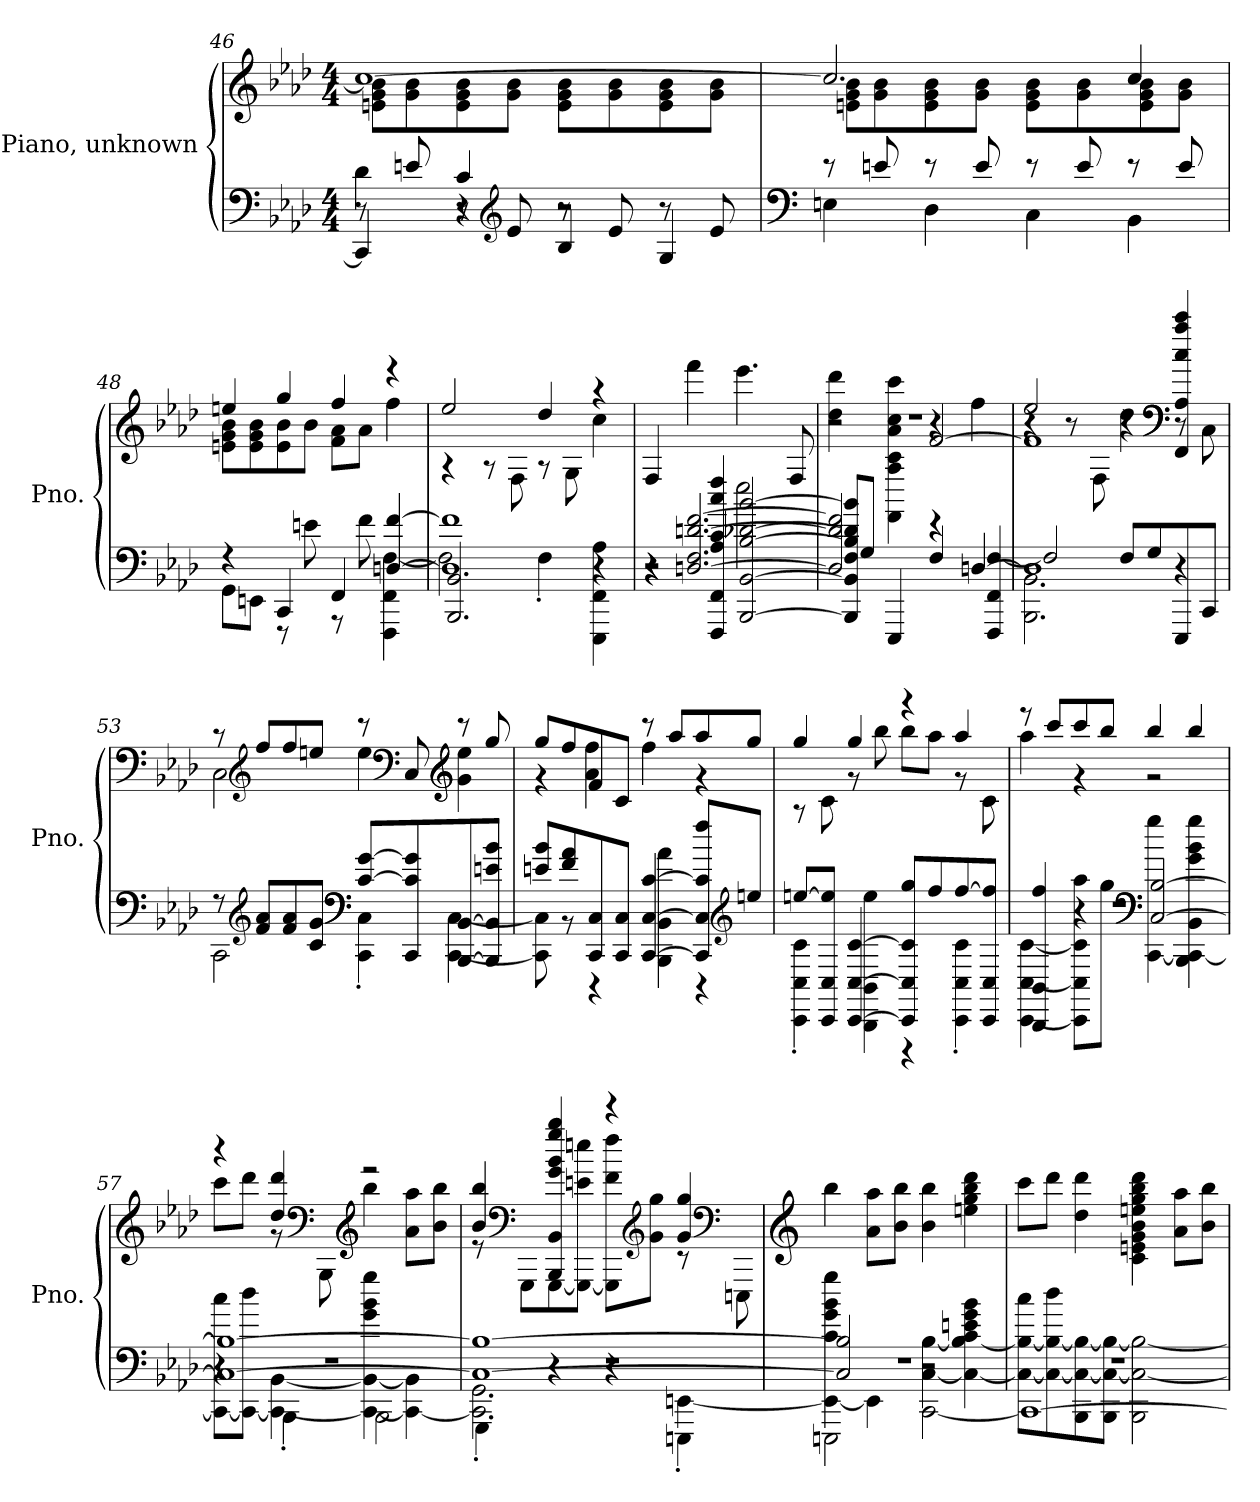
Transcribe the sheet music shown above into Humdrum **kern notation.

**kern	**kern
*part1	*part1
*staff2	*staff1
*I"Piano, unknown	*
*I'Pno.	*
!!LO:LB:g=z
*clefF4	*clefG2
*k[b-e-a-d-]	*k[b-e-a-d-]
*M4/4	*M4/4
=46	=46
*^	*^
*	*^	*	*
8r	4d-\	4CC/]	1cc_	8en\ 8g\ 8b-\L
8en/	.	.	.	8g\ 8b-\
8r	4r	4c/	.	8e\ 8g\ 8b-\
*clefG2	*	*	*	*
8e/	.	.	.	8g\ 8b-\J
8r	2r	4B-/	.	8e\ 8g\ 8b-\L
8e/	.	.	.	8g\ 8b-\
8r	.	4G/	.	8e\ 8g\ 8b-\
8e/	.	.	.	8g\ 8b-\J
*v	*v	*v	*	*
=47	=47	=47
*clefF4	*	*
*^	*	*
8r	4En\	2.cc/]	8en\ 8g\ 8b-\L
8en/	.	.	8g\ 8b-\
8r	4D-\	.	8e\ 8g\ 8b-\
8e/	.	.	8g\ 8b-\J
8r	4C\	.	8e\ 8g\ 8b-\L
8e/	.	.	8g\ 8b-\
8r	4BB-\	4cc/	8e\ 8g\ 8b-\
8e/	.	.	8g\ 8b-\J
=48	=48	=48	=48
4r	8GG\L	4een/	8en\ 8g\ 8b-\L
.	8EEn\J	.	8e\ 8g\ 8b-\
4CC/	8r	4gg/	8e\ 8b-\
.	8en\	.	8b-\J
4FF/	8r	4ff/	8f\ 8a-\L
.	8f\	.	8a-\J
[4Dn/ [4f/	4FFF\ 4FF\ [4F\	4r	4ff\
!!LO:LB:g=z	!!
=49	=49	=49	=49
*	*^	*	*
1D] 1f]	2F\]	2.BBB-/ 2.BB-/	2ee-/	4r
.	.	.	.	8r
.	.	.	.	8F\
.	4F'\	.	4dd-/	8r
.	.	.	.	8G\
.	4EEE-\ 4FF\ 4A-\	4r	4r	4cc\
*	*	*	*v	*v
=50	=50	=50	=50
4r	2r	4r	4F/
[2.Dn/ 2.F/ [2.dn/ [2.f/	.	4FFF/ 4FF/ 4A-/ 4c/ 4cc/ 4ff/	4fff\
.	2ee-\	[2BBB-/ [2BB-/ [2B-/ [2d-X/ [2b-/	4.eee-\
.	.	.	8F/
*	*v	*v	*
=51	=51	=51
*	*	*^
*	*	*	*^
2D/] 2d/] 2f/]	8BBB-/] 8BB-/] 8F/ 8B-/] 8d-/] 8b-/]L	1r	4dd-\ 4ddd-\	2r
.	8G/J	.	.	.
.	4EEE-/	.	4FF\ 4A-\ 4c\ 4a-\ 4cc\ 4ccc\	.
4r	4F/	.	4r	[2f/
[4Dn/	4FFF/ 4FF/ [4F/	.	4ff\	.
=52	=52	=52	=52	=52
*	*^	*	*	*
1D]	2.BBB-\ 2.BB-\	2F/]	2ee-/	4r	1f]
.	.	.	.	8r	.
.	.	.	.	8F\	.
.	.	8F/L	4r	4dd-\	.
.	.	8G/	.	.	.
*	*	*	*clefF4	*	*
.	4r	8EEE-/	4FF/ 4A-/ 4cc/ 4aa-/ 4ccc/	8r	.
.	.	8CC/J	.	8C\	.
*	*v	*v	*	*	*
*	*	*	*v	*v
!!LO:LB:g=z
=53	=53	=53	=53
8r	2CC\	8r	2C\
*clefG2	*	*clefG2	*
8f/ 8a-/L	.	8ff/L	.
8f/ 8a-/	.	8ff/	.
8c/ 8g/J	.	8een/J	.
*clefF4	*	*	*
[8c/ [8g/L	4CC\' 4C\'	8r	4ee\
*	*	*clefF4	*
8CC/ 8c/] 8g/]	.	8C/	.
*	*	*clefG2	*
[8BBB-/ [8BB-/	[4CC\ [4C\	8r	4g\ 4ee\
8BBB-/] 8BB-/] 8en/ 8b-/J	.	8gg/	.
=54	=54	=54	=54
8en/ 8b-/L	8CC\] 8C\]	8gg/L	4r
8f/ 8a-/	8r	8ff/	.
8CC/ 8C/	4r	8f/	4a-\ 4ff\
8CC/ 8C/J	.	8c/J	.
[4CC/ [4C/ [4c/	4BBB-\ 4BB-\ 4a-\	8r	4ff\
.	.	8aa-/L	.
8CC/] 8C/] 8c/] 8ff/L	4r	8aa-/	4r
*clefG2	*	*	*
8een/J	.	8gg/J	.
=55	=55	=55	=55
[8een/L	4CC\' 4C\' 4c\'	4gg/	8r
8CC/ 8C/ 8ee/]J	.	.	8c\
[4CC/ [4C/ [4c/	4BBB-\ 4BB-\ 4ee\	4gg/	8r
.	.	.	8bb-\
8CC/] 8C/] 8c/] 8gg/L	4r	4r	8bb-\L
8ff/	.	.	8aa-\J
[8ff/	4CC\' 4C\' 4c\'	4aa-/	8r
8CC/ 8C/ 8ff/]J	.	.	8c\
!!LO:LB:g=z	!!
=56	=56	=56	=56
*	*^	*	*
1r	[4CC\ [4C\ [4c\	4BBB-/ 4BB-/ 4ff/	8r	4aa-\
.	.	.	8ccc/L	.
.	8CC\] 8C\] 8c\] 8aa-\L	4r	8ccc/	4r
.	8gg\J	.	8bb-/J	.
*clefF4	*	*	*	*
.	[4CC\ 4gg\	[2C/ [2B-/	4bb-/	2r
.	4BBB-\ 4CC\_ 4BB-\ 4g\ 4b-\ 4gg\	.	4bb-/	.
=57	=57	=57	=57	=57
*	*	*^	*	*
1r	8CC\_ 8cc\L	1C_ 1B-_	4r	4r	8ccc\L
.	8CC\_ 8dd-\J	.	.	.	8ddd-\J
.	4CC\_ [4BB-\	.	4BBB-'\	4dd-/ 4ddd-/	8r
*	*	*	*	*clefF4	*
.	.	.	.	.	8BBB-\
*	*	*	*	*clefG2	*
.	4CC\_ 4BB-\_ 4g\ 4b-\ 4gg\	.	2BBB-\	2r	4bb-\
.	4CC\_ 4BB-\]	.	.	.	8a-\ 8aa-\L
.	.	.	.	.	8b-\ 8bb-\J
=58	=58	=58	=58	=58	=58
1r	2.CC\] 2.GG\	1C_ 1B-_	4GGG'\	4b-/ 4bb-/	8r
*	*	*	*	*clefF4	*
.	.	.	.	.	8GGG\L
.	.	.	4r	4BBB-/ 4BB-/ 4g/ 4b-/ 4gg/ 4bb-/	[8GGG\
.	.	.	.	.	8GGG\_ 8en\ 8een\J
.	.	.	4r	4r	8GGG\] 8f\ 8ff\L
*	*	*	*	*clefG2	*
.	.	.	.	.	8g\ 8gg\J
.	[4EEn\	.	4EEEn'\	4g/ 4gg/	8r
*	*	*	*	*clefF4	*
.	.	.	.	.	8EEEn\
*	*	*	*	*v	*v
!!LO:PB:g=z
=59	=59	=59	=59	=59
*	*	*	*	*clefG2
1r	4EE\_ 4c\ 4g\ 4b-\ 4gg\	2C/] 2B-/]	2EEEn\	4bb-\
.	4EE\]	.	.	8a-\ 8aa-\L
.	.	.	.	8b-\ 8bb-\J
.	[4C\ [4B-\	2r	[2CC\	4b-\ 4bb-\
.	4C\_ 4B-\_ 4c\ 4en\ 4g\ 4b-\	.	.	4een\ 4gg\ 4bb-\ 4ddd-\
*	*	*v	*v	*
=60	=60	=60	=60
1r	8C\_ 8B-\_ 8cc\L	1CC_	8ccc\L
.	8C\_ 8B-\_ 8dd-\	.	8ddd-\J
.	8BBB-\ 8C\_ 8B-\_	.	4dd-\ 4ddd-\
.	8BBB-\ 8C\_ 8B-\_J	.	.
.	2BBB-\ 2C\_ 2B-\_	.	4c\ 4en\ 4g\ 4b-\ 4een\ 4gg\ 4bb-\ 4ddd-\
.	.	.	8a-\ 8aa-\L
.	.	.	8b-\ 8bb-\J
*v	*v	*v	*
=	=
*-	*-
